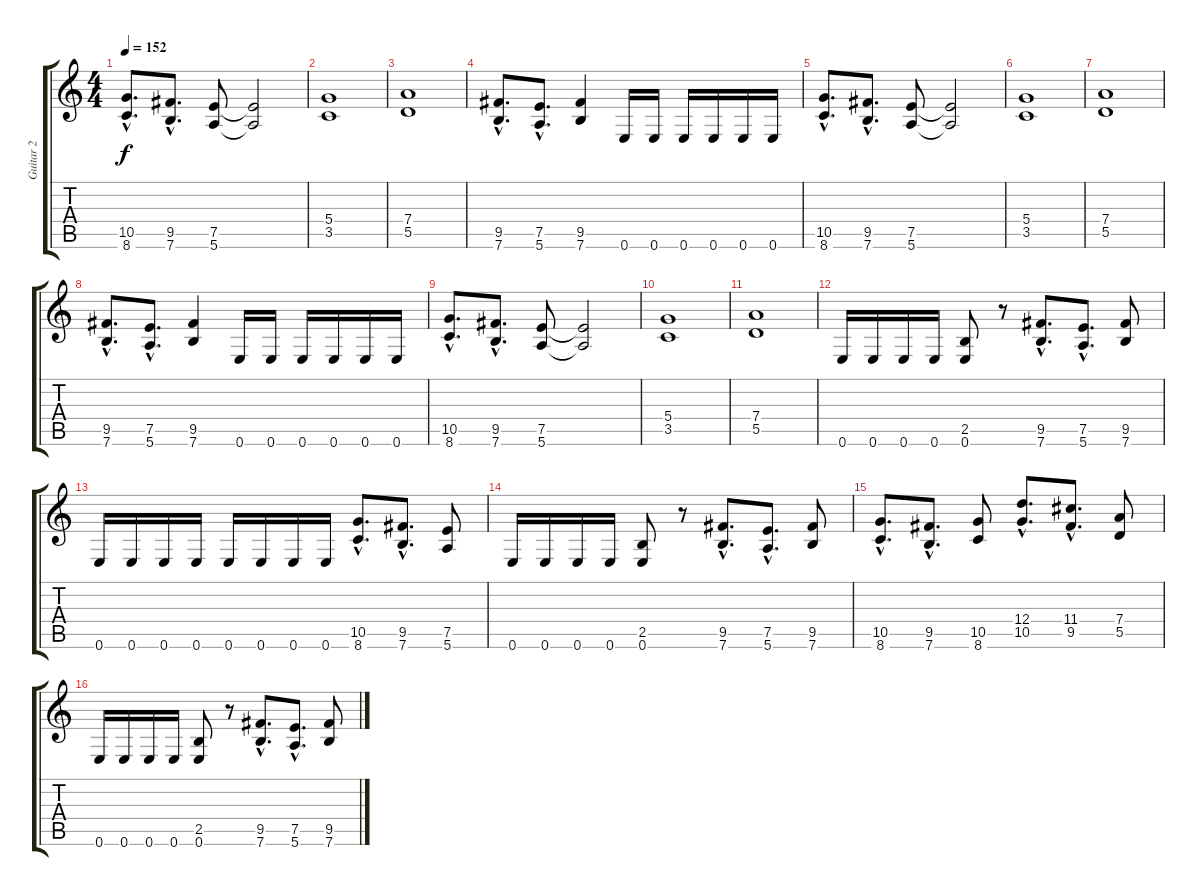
\track ("Guitar 2" "Guitar 2") {instrument distortionguitar}
\staff {score tabs}
\tuning (E4 B3 G3 D3 A2 E2) {hide}
\ts (4 4)
\tempo 152
\clef g2
\ks c
(10.5{hac} 8.6{hac}).8{d dy f} (9.5{hac} 7.6{hac}).8{d} (7.5 5.6).8 (7.5{t} 5.6{t}).2 |
(5.4 3.5).1 |
(7.4 5.5).1 |
(9.5{hac} 7.6{hac}).8{d} (7.5{hac} 5.6{hac}).8{d} (9.5 7.6).4 0.6.16 0.6.16 0.6.16 0.6.16 0.6.16 0.6.16 |
(10.5{hac} 8.6{hac}).8{d} (9.5{hac} 7.6{hac}).8{d} (7.5 5.6).8 (7.5{t} 5.6{t}).2 |
(5.4 3.5).1 |
(7.4 5.5).1 |
(9.5{hac} 7.6{hac}).8{d} (7.5{hac} 5.6{hac}).8{d} (9.5 7.6).4 0.6.16 0.6.16 0.6.16 0.6.16 0.6.16 0.6.16 |
(10.5{hac} 8.6{hac}).8{d} (9.5{hac} 7.6{hac}).8{d} (7.5 5.6).8 (7.5{t} 5.6{t}).2 |
(5.4 3.5).1 |
(7.4 5.5).1 |
0.6.16 0.6.16 0.6.16 0.6.16 (2.5 0.6).8 r.8 (9.5{hac} 7.6{hac}).8{d} (7.5{hac} 5.6{hac}).8{d} (9.5 7.6).8 |
0.6.16 0.6.16 0.6.16 0.6.16 0.6.16 0.6.16 0.6.16 0.6.16 (10.5{hac} 8.6{hac}).8{d} (9.5{hac} 7.6{hac}).8{d} (7.5 5.6).8 |
0.6.16 0.6.16 0.6.16 0.6.16 (2.5 0.6).8 r.8 (9.5{hac} 7.6{hac}).8{d} (7.5{hac} 5.6{hac}).8{d} (9.5 7.6).8 |
(10.5{hac} 8.6{hac}).8{d} (9.5{hac} 7.6{hac}).8{d} (10.5 8.6).8 (12.4{hac} 10.5{hac}).8{d} (11.4{hac} 9.5{hac}).8{d} (7.4 5.5).8 |
0.6.16 0.6.16 0.6.16 0.6.16 (2.5 0.6).8 r.8 (9.5{hac} 7.6{hac}).8{d} (7.5{hac} 5.6{hac}).8{d} (9.5 7.6).8
